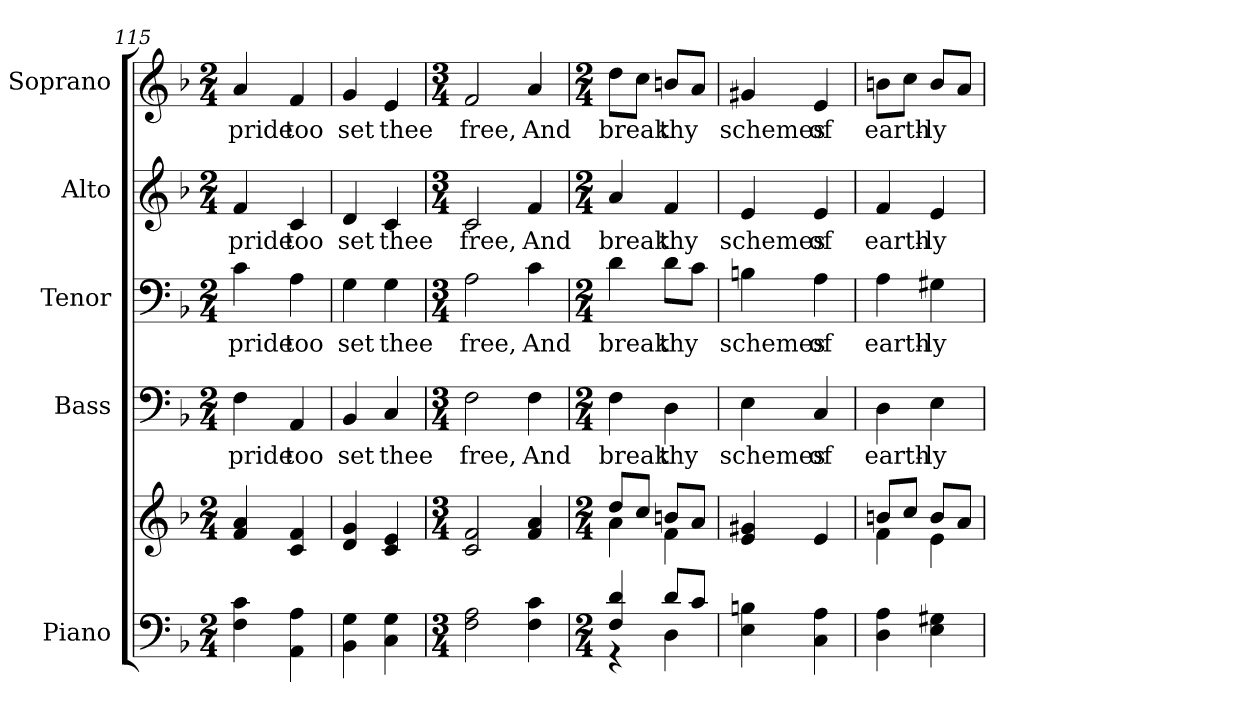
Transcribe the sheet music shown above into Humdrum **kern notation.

**kern	**kern	**kern	**text	**kern	**text	**kern	**text	**kern	**text
*part5	*part5	*part4	*part4	*part3	*part3	*part2	*part2	*part1	*part1
*staff6	*staff5	*staff4	*staff4	*staff3	*staff3	*staff2	*staff2	*staff1	*staff1
*I"Piano	*	*I"Bass	*	*I"Tenor	*	*I"Alto	*	*I"Soprano	*
*I'Pno.	*	*I'B.	*	*I'T.	*	*I'A.	*	*I'S.	*
*clefF4	*clefG2	*clefF4	*	*clefF4	*	*clefG2	*	*clefG2	*
*k[b-]	*k[b-]	*k[b-]	*	*k[b-]	*	*k[b-]	*	*k[b-]	*
*F:	*F:	*F:	*	*F:	*	*F:	*	*F:	*
*M2/4	*M2/4	*M2/4	*	*M2/4	*	*M2/4	*	*M2/4	*
=115	=115	=115	=115	=115	=115	=115	=115	=115	=115
!	!	!	!LO:LY:b:color=#000000	!	!	!	!	!	!
!	!	!	!	!	!LO:LY:b:color=#000000	!	!	!	!
!	!	!	!	!	!	!	!LO:LY:b:color=#000000	!	!
!	!	!	!	!	!	!	!	!	!LO:LY:b:color=#000000
4Fi\ 4ci	4fi/ 4ai	4Fi\	pride	4ci\	pride	4fi/	pride	4ai/	pride
!	!	!	!LO:LY:b:color=#000000	!	!	!	!	!	!
!	!	!	!	!	!LO:LY:b:color=#000000	!	!	!	!
!	!	!	!	!	!	!	!LO:LY:b:color=#000000	!	!
!	!	!	!	!	!	!	!	!	!LO:LY:b:color=#000000
4AAi\ 4Ai	4ci/ 4fi	4AAi/	too	4Ai\	too	4ci/	too	4fi/	too
=116	=116	=116	=116	=116	=116	=116	=116	=116	=116
!	!	!	!LO:LY:b:color=#000000	!	!	!	!	!	!
!	!	!	!	!	!LO:LY:b:color=#000000	!	!	!	!
!	!	!	!	!	!	!	!LO:LY:b:color=#000000	!	!
!	!	!	!	!	!	!	!	!	!LO:LY:b:color=#000000
4BB-i\ 4Gi	4di/ 4gi	4BB-i/	set	4Gi\	set	4di/	set	4gi/	set
!	!	!	!LO:LY:b:color=#000000	!	!	!	!	!	!
!	!	!	!	!	!LO:LY:b:color=#000000	!	!	!	!
!	!	!	!	!	!	!	!LO:LY:b:color=#000000	!	!
!	!	!	!	!	!	!	!	!	!LO:LY:b:color=#000000
4Ci\ 4Gi	4ci/ 4ei	4Ci/	thee	4Gi\	thee	4ci/	thee	4ei/	thee
!!LO:LB:g=z
=117	=117	=117	=117	=117	=117	=117	=117	=117	=117
*M3/4	*M3/4	*M3/4	*	*M3/4	*	*M3/4	*	*M3/4	*
!	!	!	!LO:LY:b:color=#000000	!	!	!	!	!	!
!	!	!	!	!	!LO:LY:b:color=#000000	!	!	!	!
!	!	!	!	!	!	!	!LO:LY:b:color=#000000	!	!
!	!	!	!	!	!	!	!	!	!LO:LY:b:color=#000000
2Fi\ 2Ai	2ci/ 2fi	2Fi\	free,	2Ai\	free,	2ci/	free,	2fi/	free,
!	!	!	!LO:LY:b:color=#000000	!	!	!	!	!	!
!	!	!	!	!	!LO:LY:b:color=#000000	!	!	!	!
!	!	!	!	!	!	!	!LO:LY:b:color=#000000	!	!
!	!	!	!	!	!	!	!	!	!LO:LY:b:color=#000000
4Fi\ 4ci	4fi/ 4ai	4Fi\	And	4ci\	And	4fi/	And	4ai/	And
=118	=118	=118	=118	=118	=118	=118	=118	=118	=118
*M2/4	*M2/4	*M2/4	*	*M2/4	*	*M2/4	*	*M2/4	*
*^	*^	*	*	*	*	*	*	*	*
!	!	!	!	!	!LO:LY:b:color=#000000	!	!	!	!	!	!
!	!	!	!	!	!	!	!LO:LY:b:color=#000000	!	!	!	!
!	!	!	!	!	!	!	!	!	!LO:LY:b:color=#000000	!	!
!	!	!	!	!	!	!	!	!	!	!	!LO:LY:b:color=#000000
4Fi/ 4di	4r	8ddi/L	4ai\	4Fi\	break	4di\	break	4ai/	break	8ddi\L	break
.	.	8cci/J	.	.	.	.	.	.	.	8cci\J	.
!	!	!	!	!	!LO:LY:b:color=#000000	!	!	!	!	!	!
!	!	!	!	!	!	!	!LO:LY:b:color=#000000	!	!	!	!
!	!	!	!	!	!	!	!	!	!LO:LY:b:color=#000000	!	!
!	!	!	!	!	!	!	!	!	!	!	!LO:LY:b:color=#000000
8di/L	4Di\	8bni/L	4fi\	4Di\	thy	8di\L	thy	4fi/	thy	8bni/L	thy
8ci/J	.	8ai/J	.	.	.	8ci\J	.	.	.	8ai/J	.
*v	*v	*	*	*	*	*	*	*	*	*	*
*	*v	*v	*	*	*	*	*	*	*	*
=119	=119	=119	=119	=119	=119	=119	=119	=119	=119
!	!	!	!LO:LY:b:color=#000000	!	!	!	!	!	!
!	!	!	!	!	!LO:LY:b:color=#000000	!	!	!	!
!	!	!	!	!	!	!	!LO:LY:b:color=#000000	!	!
!	!	!	!	!	!	!	!	!	!LO:LY:b:color=#000000
4Ei\ 4Bni	4ei/ 4g#Xi	4Ei\	schemes	4Bni\	schemes	4ei/	schemes	4g#Xi/	schemes
!	!	!	!LO:LY:b:color=#000000	!	!	!	!	!	!
!	!	!	!	!	!LO:LY:b:color=#000000	!	!	!	!
!	!	!	!	!	!	!	!LO:LY:b:color=#000000	!	!
!	!	!	!	!	!	!	!	!	!LO:LY:b:color=#000000
4Ci\ 4Ai	4ei/	4Ci/	of	4Ai\	of	4ei/	of	4ei/	of
!!LO:PB:g=z
=120	=120	=120	=120	=120	=120	=120	=120	=120	=120
*	*^	*	*	*	*	*	*	*	*
!	!	!	!	!LO:LY:b:color=#000000	!	!	!	!	!	!
!	!	!	!	!	!	!LO:LY:b:color=#000000	!	!	!	!
!	!	!	!	!	!	!	!	!LO:LY:b:color=#000000	!	!
!	!	!	!	!	!	!	!	!	!	!LO:LY:b:color=#000000
4Di\ 4Ai	8bni/L	4fi\	4Di\	earth-	4Ai\	earth-	4fi/	earth-	8bni\L	earth-
.	8cci/J	.	.	.	.	.	.	.	8cci\J	.
!	!	!	!	!LO:LY:b:color=#000000	!	!	!	!	!	!
!	!	!	!	!	!	!LO:LY:b:color=#000000	!	!	!	!
!	!	!	!	!	!	!	!	!LO:LY:b:color=#000000	!	!
!	!	!	!	!	!	!	!	!	!	!LO:LY:b:color=#000000
4Ei\ 4G#Xi	8bi/L	4ei\	4Ei\	-ly	4G#Xi\	-ly	4ei/	-ly	8bi/L	-ly
.	8ai/J	.	.	.	.	.	.	.	8ai/J	.
*	*v	*v	*	*	*	*	*	*	*	*
=	=	=	=	=	=	=	=	=	=
*-	*-	*-	*-	*-	*-	*-	*-	*-	*-
